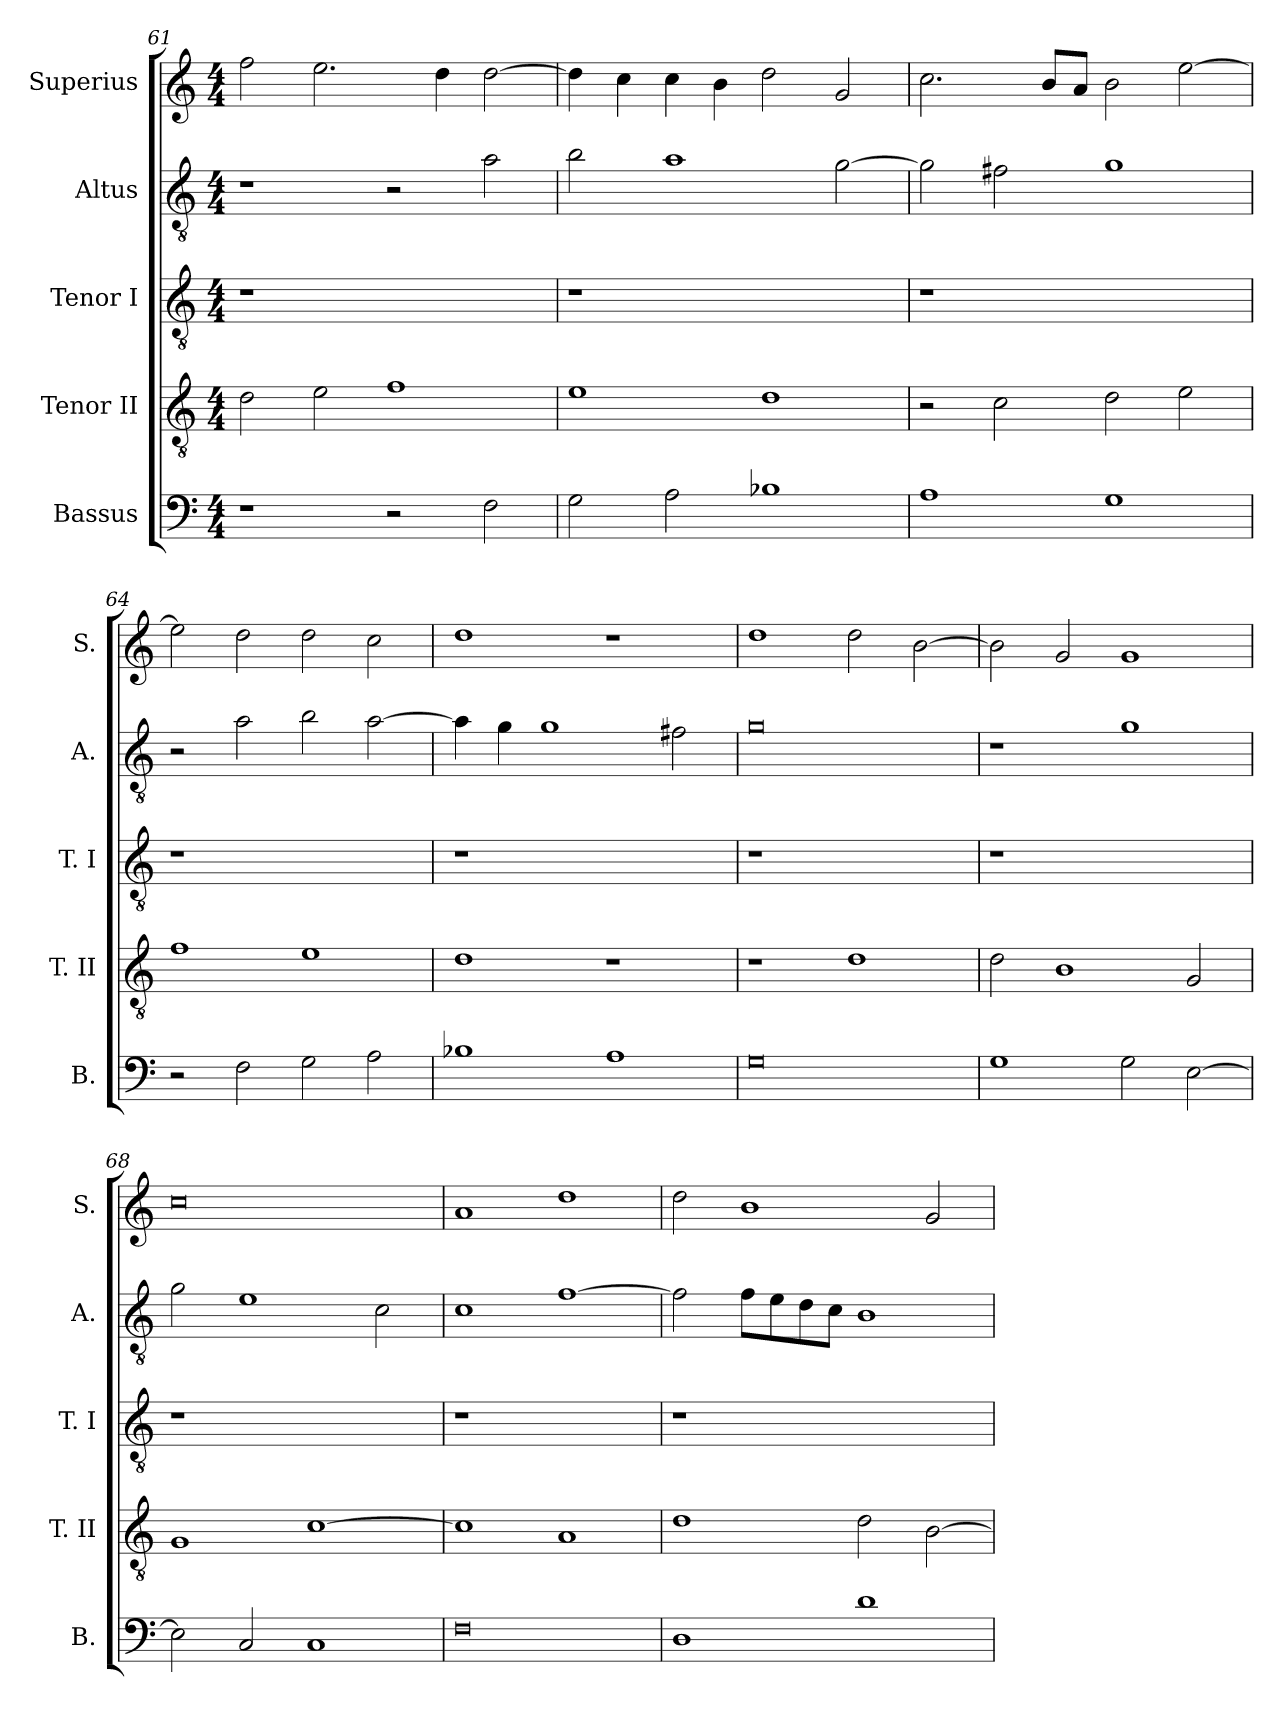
**kern	**kern	**kern	**kern	**kern
*part5	*part4	*part3	*part2	*part1
*staff5	*staff4	*staff3	*staff2	*staff1
*I"Bassus	*I"Tenor II	*I"Tenor I	*I"Altus	*I"Superius
*I'B.	*I'T. II	*I'T. I	*I'A.	*I'S.
*clefF4	*clefGv2	*clefGv2	*clefGv2	*clefG2
*	*ITrd7c12	*ITrd7c12	*ITrd7c12	*
*k[]	*k[]	*k[]	*k[]	*k[]
*C:	*C:	*C:	*C:	*C:
*M4/4	*M4/4	*M4/4	*M4/4	*M4/4
=61	=61	=61	=61	=61
!	!	!LO:N:vis=1	!	!
1r	2Di\	1r	1r	2ffi\
.	2Ei\	.	.	2.eei\
2r	1Fi	1ryy	2r	.
.	.	.	.	4ddi\
2Fi\	.	.	2Ai\	[>2ddi\
!!LO:PB:g=z
=62	=62	=62	=62	=62
!	!	!LO:N:vis=1	!	!
2Gi\	1Ei	1r	2Bi\	4ddi\]
.	.	.	.	4cci\
2Ai\	.	.	1Ai	4cci\
.	.	.	.	4bi\
1B-Xi	1Di	1ryy	.	2ddi\
.	.	.	[>2Gi\	2gi/
=63	=63	=63	=63	=63
!	!	!LO:N:vis=1	!	!
1Ai	2r	1r	2Gi\]	2.cci\
.	2Ci\	.	2F#Xi\	.
.	.	.	.	8bi/L
.	.	.	.	8ai/J
1Gi	2Di\	1ryy	1Gi	2bi\
.	2Ei\	.	.	[>2eei\
=64	=64	=64	=64	=64
!	!	!LO:N:vis=1	!	!
2r	1Fi	1r	2r	2eei\]
2Fi\	.	.	2Ai\	2ddi\
2Gi\	1Ei	1ryy	2Bi\	2ddi\
2Ai\	.	.	[>2Ai\	2cci\
=65	=65	=65	=65	=65
!	!	!LO:N:vis=1	!	!
1B-Xi	1Di	1r	4Ai\]	1ddi
.	.	.	4Gi\	.
.	.	.	1Gi	.
1Ai	1r	1ryy	.	1r
.	.	.	2F#Xi\	.
=66	=66	=66	=66	=66
!	!	!LO:N:vis=1	!	!
0Gi	1r	1r	0Gi	1ddi
.	1Di	1ryy	.	2ddi\
.	.	.	.	[>2bi\
!!LO:LB:g=z
=67	=67	=67	=67	=67
!	!	!LO:N:vis=1	!	!
1Gi	2Di\	1r	1r	2bi\]
.	1BBi	.	.	2gi/
2Gi\	.	1ryy	1Gi	1gi
[>2Ei\	2GGi/	.	.	.
=68	=68	=68	=68	=68
!	!	!LO:N:vis=1	!	!
2Ei\]	1GGi	1r	2Gi\	0cci
2Ci/	.	.	1Ei	.
1Ci	[>1Ci	1ryy	.	.
.	.	.	2Ci\	.
=69	=69	=69	=69	=69
!	!	!LO:N:vis=1	!	!
0Fi	1Ci]	1r	1Ci	1ai
.	1AAi	1ryy	[>1Fi	1ddi
=70	=70	=70	=70	=70
!	!	!LO:N:vis=1	!	!
1Di	1Di	1r	2Fi\]	2ddi\
.	.	.	8Fi\L	1bi
.	.	.	8Ei\	.
.	.	.	8Di\	.
.	.	.	8Ci\J	.
1di	2Di\	1ryy	1BBi	.
.	[>2BBi\	.	.	2gi/
=	=	=	=	=
*-	*-	*-	*-	*-
